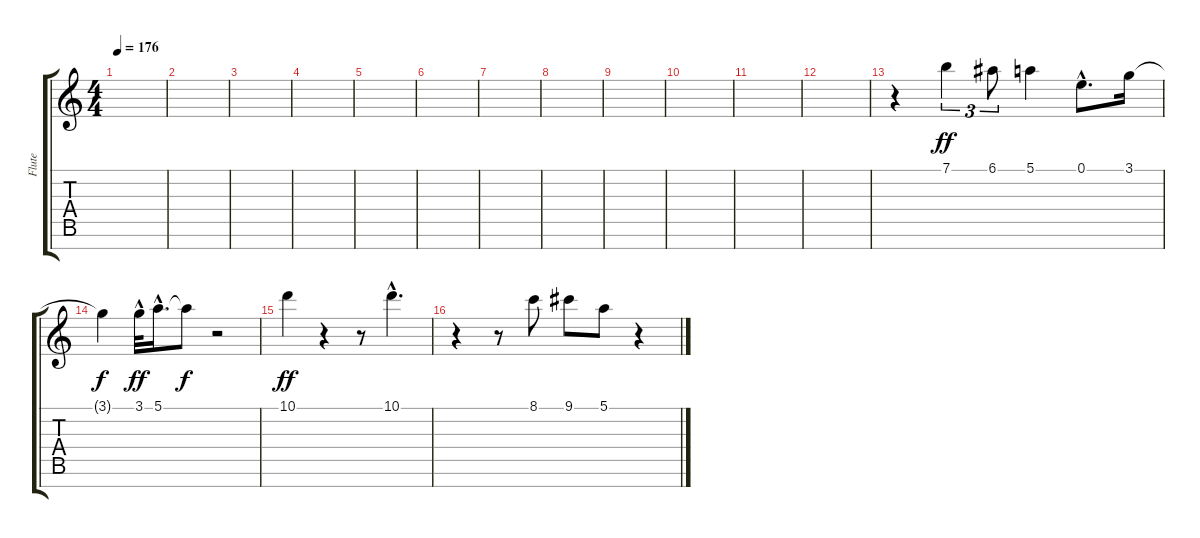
\track ("Flute" "Flute") {instrument pad1newage}
\staff {score tabs}
\tuning (E5 E4 B3 G3 D3 A2 E2) {hide}
\ts (4 4)
\tempo 176
\clef g2
\ks c
|
|
|
|
|
|
|
|
|
|
|
|
r.4 7.1.4{tu (3 2) dy ff} 6.1.8{tu (3 2)} 5.1.4 0.1{hac}.8{d} 3.1.16 |
3.1{t}.4{dy f} 3.1{hac}.32{dy ff} 5.1{hac}.16{d} 5.1{t}.8{dy f} r.2 |
10.1.4{dy ff} r.4 r.8 10.1{hac}.4{d} |
r.4 r.8 8.1.8 9.1.8 5.1.8 r.4
